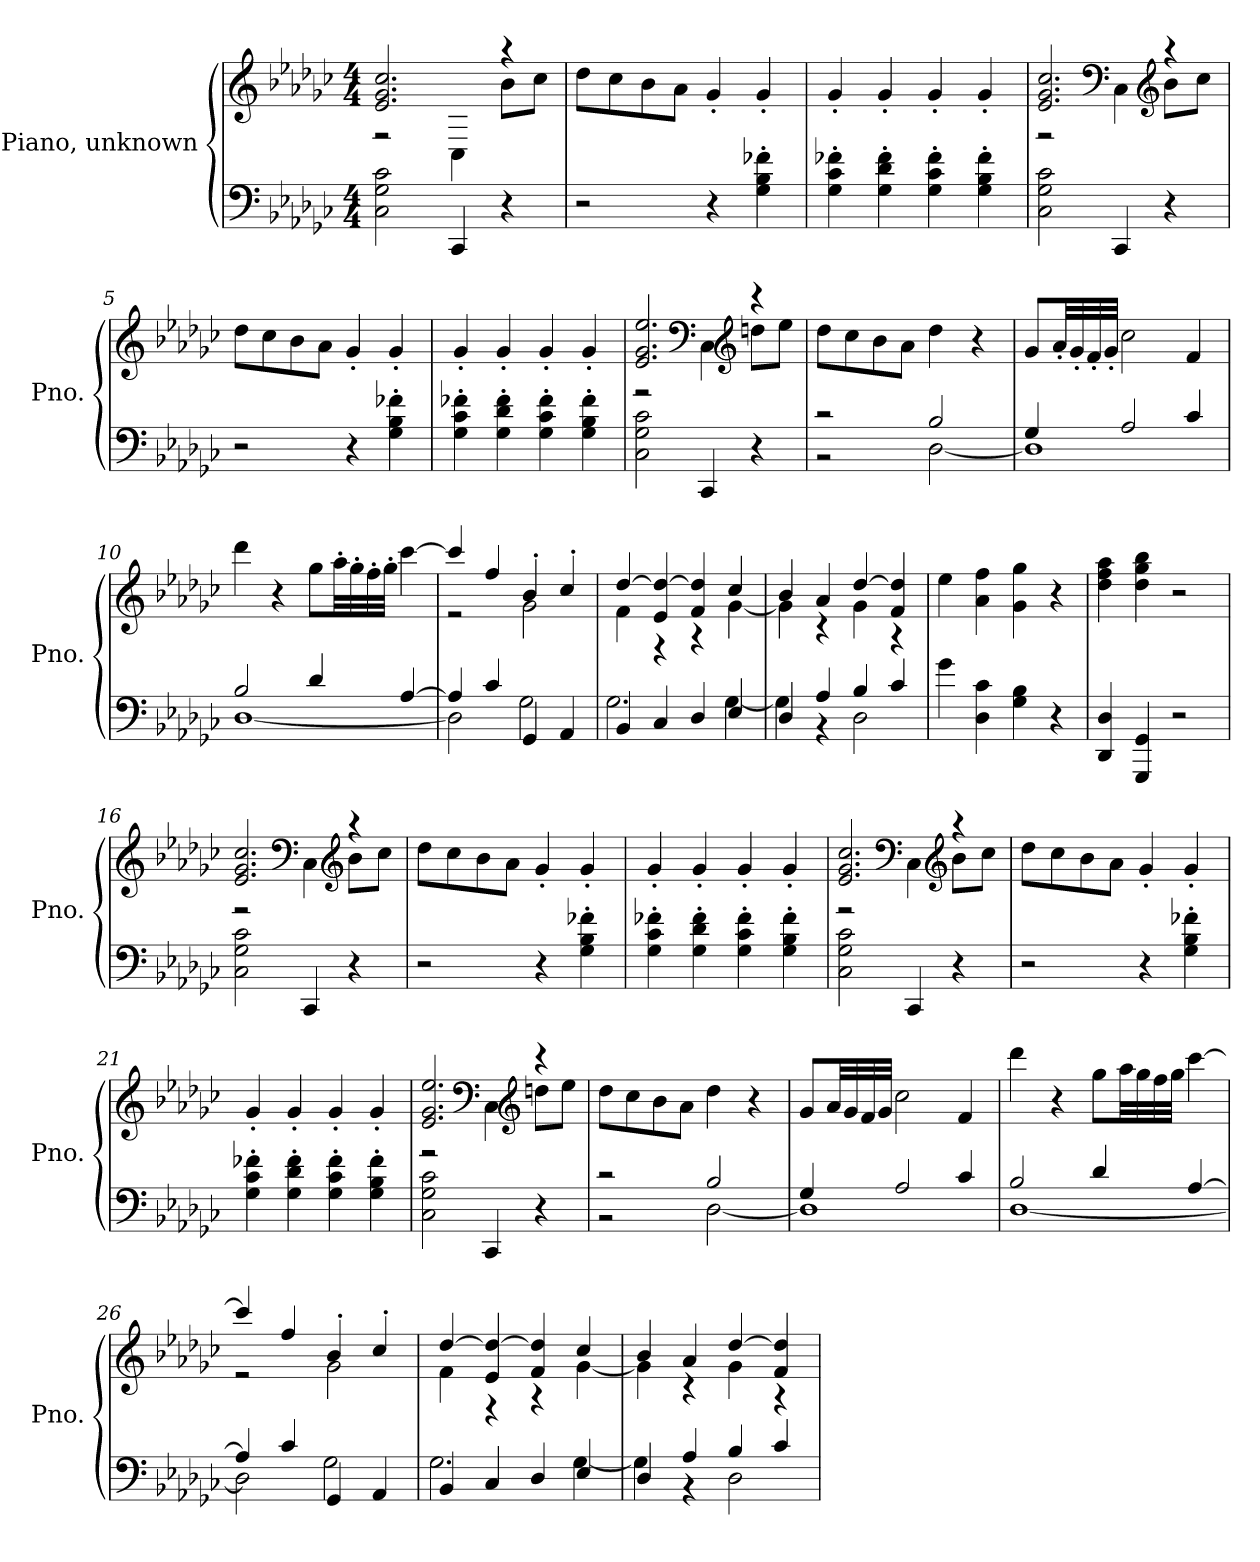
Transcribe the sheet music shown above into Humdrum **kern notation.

**kern	**kern
*part1	*part1
*staff2	*staff1
*I"Piano, unknown	*
*I'Pno.	*
*clefF4	*clefG2
*k[b-e-a-d-g-c-]	*k[b-e-a-d-g-c-]
*M4/4	*M4/4
*MM120	*MM120
=1	=1
*	*^
2C-\ 2G-\ 2c-\	2.e-/ 2.g-/ 2.cc-/	2r
4CC-/	.	4C-\
4r	4r	8b-\L
.	.	8cc-\J
*	*v	*v
=2	=2
2r	8dd-\L
.	8cc-\
.	8b-\
.	8a-\J
4r	4g-'/
4G-\' 4B-\' 4f-X\'	4g-'/
=3	=3
4G-\' 4c-\' 4f-X\'	4g-'/
4G-\' 4d-\' 4f-\'	4g-'/
4G-\' 4c-\' 4f-\'	4g-'/
4G-\' 4B-\' 4f-\'	4g-'/
=4	=4
*	*^
2C-\ 2G-\ 2c-\	2.e-/ 2.g-/ 2.cc-/	2r
*	*clefF4	*
4CC-/	.	4C-\
*	*clefG2	*
4r	4r	8b-\L
.	.	8cc-\J
*	*v	*v
=5	=5
2r	8dd-\L
.	8cc-\
.	8b-\
.	8a-\J
4r	4g-'/
4G-\' 4B-\' 4f-X\'	4g-'/
!!LO:LB:g=z
=6	=6
4G-\' 4c-\' 4f-X\'	4g-'/
4G-\' 4d-\' 4f-\'	4g-'/
4G-\' 4c-\' 4f-\'	4g-'/
4G-\' 4B-\' 4f-\'	4g-'/
=7	=7
*	*^
2C-\ 2G-\ 2c-\	2.e-/ 2.g-/ 2.ee-/	2r
*	*clefF4	*
4CC-/	.	4C-\
*	*clefG2	*
4r	4r	8ddn\L
.	.	8ee-\J
*	*v	*v
=8	=8
*^	*
2r	2r	8dd-\L
.	.	8cc-\
.	.	8b-\
.	.	8a-\J
2B-/	[2D-\	4dd-\
.	.	4r
=9	=9	=9
4G-/	1D-]	8g-/L
.	.	32a-'/LL
.	.	32g-'/
.	.	32f'/
.	.	32g-'/JJJ
2A-/	.	2cc-\
4c-/	.	4f/
=10	=10	=10
2B-/	[1D-	4ddd-\
.	.	4r
4d-/	.	8gg-\L
.	.	32aa-'\LL
.	.	32gg-'\
.	.	32ff'\
.	.	32gg-'\JJJ
[4A-/	.	[4ccc-\
!!LO:LB:g=z
=11	=11	=11
*	*	*^
4A-/]	2D-\]	4ccc-/]	2r
4c-/	.	4ff/	.
4GG-/	2G-\	4b-'/	2g-\
4AA-/	.	4cc-'/	.
=12	=12	=12	=12
4BB-/	2.G-\	[4dd-/	4f\
4C-/	.	4e-/ 4dd-/_	4r
4D-/	.	4f/ 4dd-/]	4r
4E-/	[4G-\	4cc-/	[4g-\
=13	=13	=13	=13
4D-/	4G-\]	4b-/	4g-\]
4A-/	4r	4a-/	4r
4B-/	2D-\	[4dd-/	4g-\
4c-/	.	4f/ 4dd-/]	4r
*v	*v	*	*
*	*v	*v
=14	=14
4g-\	4ee-\
4D-\ 4c-\	4a-\ 4ff\
4G-\ 4B-\	4g-\ 4gg-\
4r	4r
=15	=15
4DD-/ 4D-/	4dd-\ 4ff\ 4aa-\
4GGG-/ 4GG-/	4dd-\ 4gg-\ 4bb-\
2r	2r
=16	=16
*	*^
2C-\ 2G-\ 2c-\	2.e-/ 2.g-/ 2.cc-/	2r
*	*clefF4	*
4CC-/	.	4C-\
*	*clefG2	*
4r	4r	8b-\L
.	.	8cc-\J
*	*v	*v
!!LO:LB:g=z
=17	=17
2r	8dd-\L
.	8cc-\
.	8b-\
.	8a-\J
4r	4g-'/
4G-\' 4B-\' 4f-X\'	4g-'/
=18	=18
4G-\' 4c-\' 4f-X\'	4g-'/
4G-\' 4d-\' 4f-\'	4g-'/
4G-\' 4c-\' 4f-\'	4g-'/
4G-\' 4B-\' 4f-\'	4g-'/
=19	=19
*	*^
2C-\ 2G-\ 2c-\	2.e-/ 2.g-/ 2.cc-/	2r
*	*clefF4	*
4CC-/	.	4C-\
*	*clefG2	*
4r	4r	8b-\L
.	.	8cc-\J
*	*v	*v
=20	=20
2r	8dd-\L
.	8cc-\
.	8b-\
.	8a-\J
4r	4g-'/
4G-\' 4B-\' 4f-X\'	4g-'/
=21	=21
4G-\' 4c-\' 4f-X\'	4g-'/
4G-\' 4d-\' 4f-\'	4g-'/
4G-\' 4c-\' 4f-\'	4g-'/
4G-\' 4B-\' 4f-\'	4g-'/
!!LO:LB:g=z
=22	=22
*	*^
2C-\ 2G-\ 2c-\	2.e-/ 2.g-/ 2.ee-/	2r
*	*clefF4	*
4CC-/	.	4C-\
*	*clefG2	*
4r	4r	8ddn\L
.	.	8ee-\J
*	*v	*v
=23	=23
*^	*
2r	2r	8dd-\L
.	.	8cc-\
.	.	8b-\
.	.	8a-\J
2B-/	[2D-\	4dd-\
.	.	4r
=24	=24	=24
4G-/	1D-]	8g-/L
.	.	32a-/LL
.	.	32g-/
.	.	32f/
.	.	32g-/JJJ
2A-/	.	2cc-\
4c-/	.	4f/
=25	=25	=25
2B-/	[1D-	4ddd-\
.	.	4r
4d-/	.	8gg-\L
.	.	32aa-\LL
.	.	32gg-\
.	.	32ff\
.	.	32gg-\JJJ
[4A-/	.	[4ccc-\
=26	=26	=26
*	*	*^
4A-/]	2D-\]	4ccc-/]	2r
4c-/	.	4ff/	.
4GG-/	2G-\	4b-'/	2g-\
4AA-/	.	4cc-'/	.
!!LO:LB:g=z	!!
=27	=27	=27	=27
4BB-/	2.G-\	[4dd-/	4f\
4C-/	.	4e-/ 4dd-/_	4r
4D-/	.	4f/ 4dd-/]	4r
4E-/	[4G-\	4cc-/	[4g-\
=28	=28	=28	=28
4D-/	4G-\]	4b-/	4g-\]
4A-/	4r	4a-/	4r
4B-/	2D-\	[4dd-/	4g-\
4c-/	.	4f/ 4dd-/]	4r
*v	*v	*	*
*	*v	*v
=	=
*-	*-
